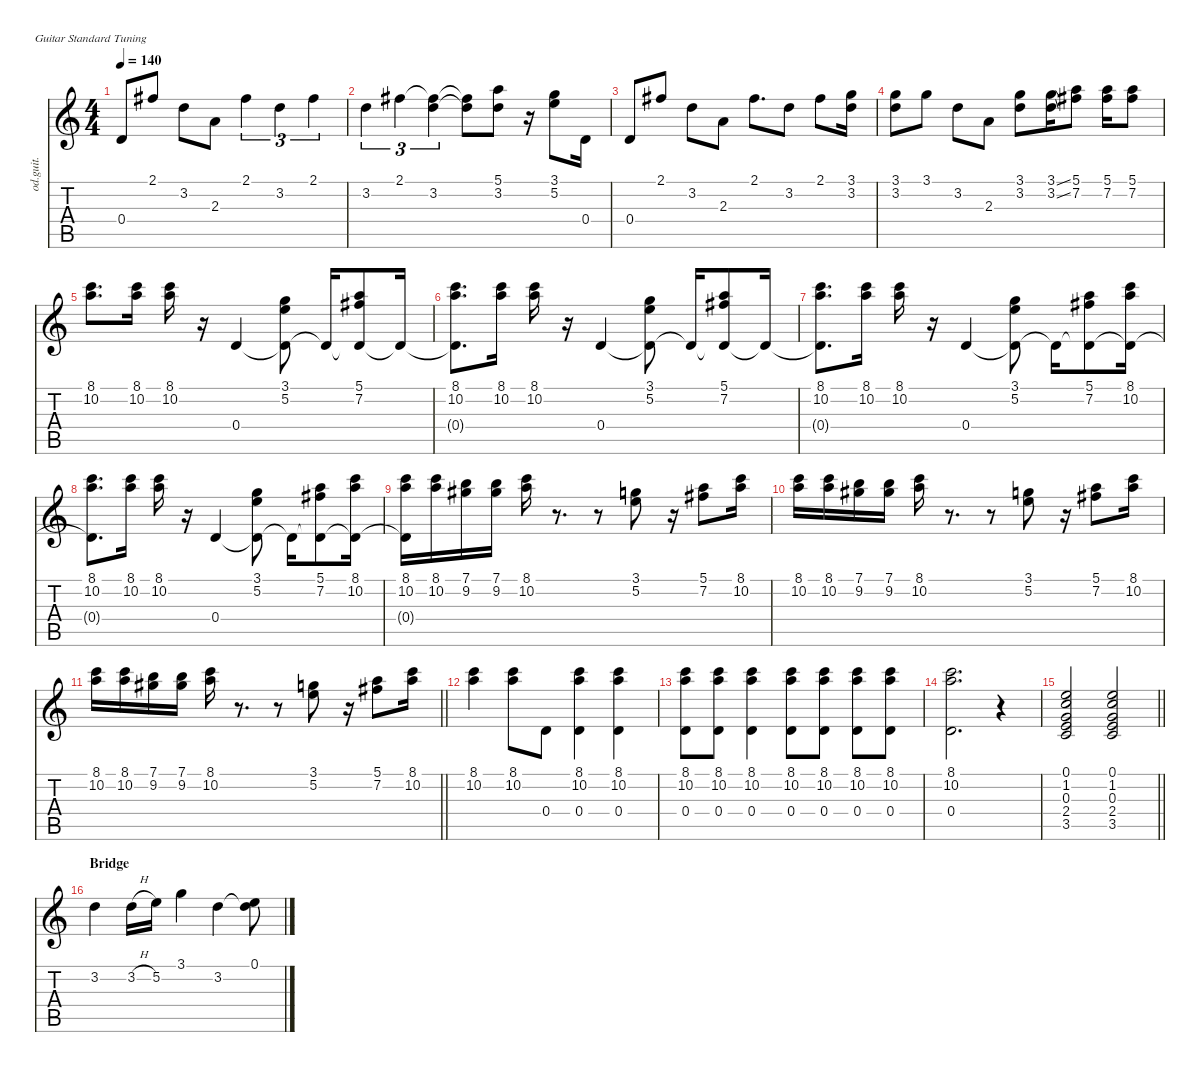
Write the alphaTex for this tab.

\defaultSystemsLayout 4
\hideDynamics
\bracketExtendMode nobrackets
\otherSystemsTrackNameOrientation horizontal
\track ("Guitar IV (12-string)" "od.guit.") {defaultSystemsLayout 4 instrument overdrivenguitar}
\staff {score tabs}
\tuning (E4 B3 G3 D3 A2 E2)
\ts (4 4)
\tempo 140
\clef g2
\ks c
0.4.8{dy f beam Up} 2.1{acc #}.8{beam Up} 3.2.8{beam Down} 2.3.8{beam Down} 2.1{acc #}.4{tu (3 2) beam Down} 3.2.4{tu (3 2) beam Down} 2.1{acc #}.4{tu (3 2) beam Down} |
3.2.4{tu (3 2) beam Down} 2.1{acc #}.4{tu (3 2) beam Down} (3.2 2.1{t acc #}).4{tu (3 2) beam Down} (2.1{t acc #} 3.2{t}).8{beam Down} (5.1 3.2).8{beam Down} r.16{beam Down} (3.1 5.2).8{beam Down} 0.4.16{beam Down} |
0.4.8{beam Up} 2.1{acc #}.8{beam Up} 3.2.8{beam Down} 2.3.8{beam Down} 2.1{acc #}.8{d beam Down} 3.2.8{beam Down} 2.1{acc #}.8{beam Down} (3.1 3.2).16{beam Down} |
(3.1 3.2).8{beam Down} 3.1.8{beam Down} 3.2.8{beam Down} 2.3.8{beam Down} (3.1 3.2).8{beam Down} (3.1{ss} 3.2{ss}).16{beam Down} (5.1 7.2{acc #}).8{beam Down} (5.1 7.2{acc #}).16{beam Down} (5.1 7.2{acc #}).8{beam Down} |
(8.1 10.2).8{d beam Down} (8.1 10.2).16{beam Down} (8.1 10.2).16{beam Down} r.16{beam Down} 0.4.4{beam Up} (3.1 5.2 0.4{t}).8{beam Down} 0.4{t}.16{dy mf beam Up} (5.1 7.2{acc #} 0.4{t}).8{dy f beam Up} 0.4{t}.16{dy mf beam Up} |
(8.1 10.2 0.4{t}).8{d dy f beam Down} (8.1 10.2).16{beam Down} (8.1 10.2).16{beam Down} r.16{beam Down} 0.4.4{beam Up} (3.1 5.2 0.4{t}).8{beam Down} 0.4{t}.16{dy mf beam Up} (5.1 7.2{acc #} 0.4{t}).8{dy f beam Up} 0.4{t}.16{dy mf beam Up} |
(8.1 10.2 0.4{t}).8{d dy f beam Down} (8.1 10.2).16{beam Down} (8.1 10.2).16{beam Down} r.16{beam Down} 0.4.4{beam Up} (3.1 5.2 0.4{t}).8{beam Down} 0.4{t}.16{dy mf beam Down} (5.1 7.2{acc #} 0.4{t}).8{dy f beam Down} (8.1 10.2 0.4{t}).16{beam Down} |
(8.1 10.2 0.4{t}).8{d beam Down} (8.1 10.2).16{beam Down} (8.1 10.2).16{beam Down} r.16{beam Down} 0.4.4{beam Up} (3.1 5.2 0.4{t}).8{beam Down} 0.4{t}.16{dy mf beam Down} (5.1 7.2{acc #} 0.4{t}).8{dy f beam Down} (8.1 10.2 0.4{t}).16{beam Down} |
(8.1 10.2 0.4{t}).16{beam Down} (8.1 10.2).16{beam Down} (7.1 9.2{acc #}).16{beam Down} (7.1 9.2{acc #}).16{beam Down} (8.1 10.2).16{beam Down} r.8{d beam Down} r.8{beam Down} (3.1 5.2).8{beam Down} r.16{beam Down} (5.1 7.2{acc #}).8{beam Down} (8.1 10.2).16{beam Down} |
(8.1 10.2).16{beam Down} (8.1 10.2).16{beam Down} (7.1 9.2{acc #}).16{beam Down} (7.1 9.2{acc #}).16{beam Down} (8.1 10.2).16{beam Down} r.8{d beam Down} r.8{beam Down} (3.1 5.2).8{beam Down} r.16{beam Down} (5.1 7.2{acc #}).8{beam Down} (8.1 10.2).16{beam Down} |
\barLineRight lightlight
(8.1 10.2).16{beam Down} (8.1 10.2).16{beam Down} (7.1 9.2{acc #}).16{beam Down} (7.1 9.2{acc #}).16{beam Down} (8.1 10.2).16{beam Down} r.8{d beam Down} r.8{beam Down} (3.1 5.2).8{beam Down} r.16{beam Down} (5.1 7.2{acc #}).8{beam Down} (8.1 10.2).16{beam Down} |
(8.1 10.2).4{beam Down} (8.1 10.2).8{beam Down} 0.4.8{beam Down} (8.1 10.2 0.4).4{beam Down} (8.1 10.2 0.4).4{beam Down} |
(8.1 10.2 0.4).8{beam Down} (8.1 10.2 0.4).8{beam Down} (8.1 10.2 0.4).4{beam Down} (8.1 10.2 0.4).8{beam Down} (8.1 10.2 0.4).8{beam Down} (8.1 10.2 0.4).8{beam Down} (8.1 10.2 0.4).8{beam Down} |
(8.1 10.2 0.4).2{d beam Down} r.4{beam Down} |
\barLineRight lightlight
(0.1 1.2 0.3 2.4 3.5).2{beam Up} (0.1 1.2 0.3 2.4 3.5).2{beam Up} |
\section ("" "Bridge")
3.2.4{beam Down} 3.2{h}.16{beam Down} 5.2.16{beam Down} 3.1.4{beam Down} 3.2.4{beam Down} (0.1 3.2{t}).8{beam Down}
